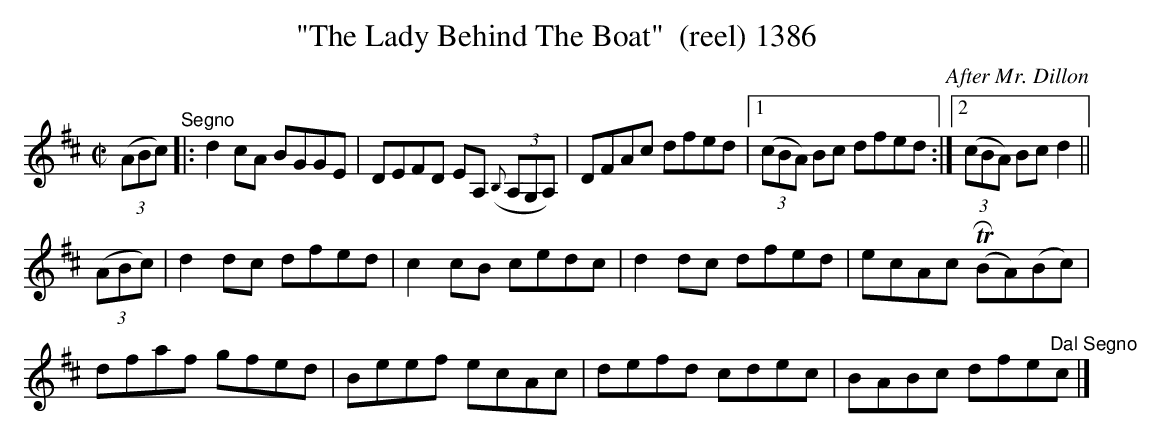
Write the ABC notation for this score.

X:1
T:"The Lady Behind The Boat"  (reel) 1386
C:After Mr. Dillon
BRENNAN July 2003 (HTTP://WWW.SOSYOURMOM.COM)
M:C|
L:1/8
K:D
(3(ABc)"^Segno"|:d2cA BGGE|DEFD EA, ((3{B,}A,G,A,)|DFAc dfed|[1 (3(cBA) Bc dfed:|[2 (3(cBA) Bc d2||
(3(ABc)|d2dc dfed|c2cB cedc|d2dc dfed|ecAc (TRBA)(Bc)|
dfaf gfed|Beef ecAc|defd cdec|BABc dfe"^Dal Segno"c|]
